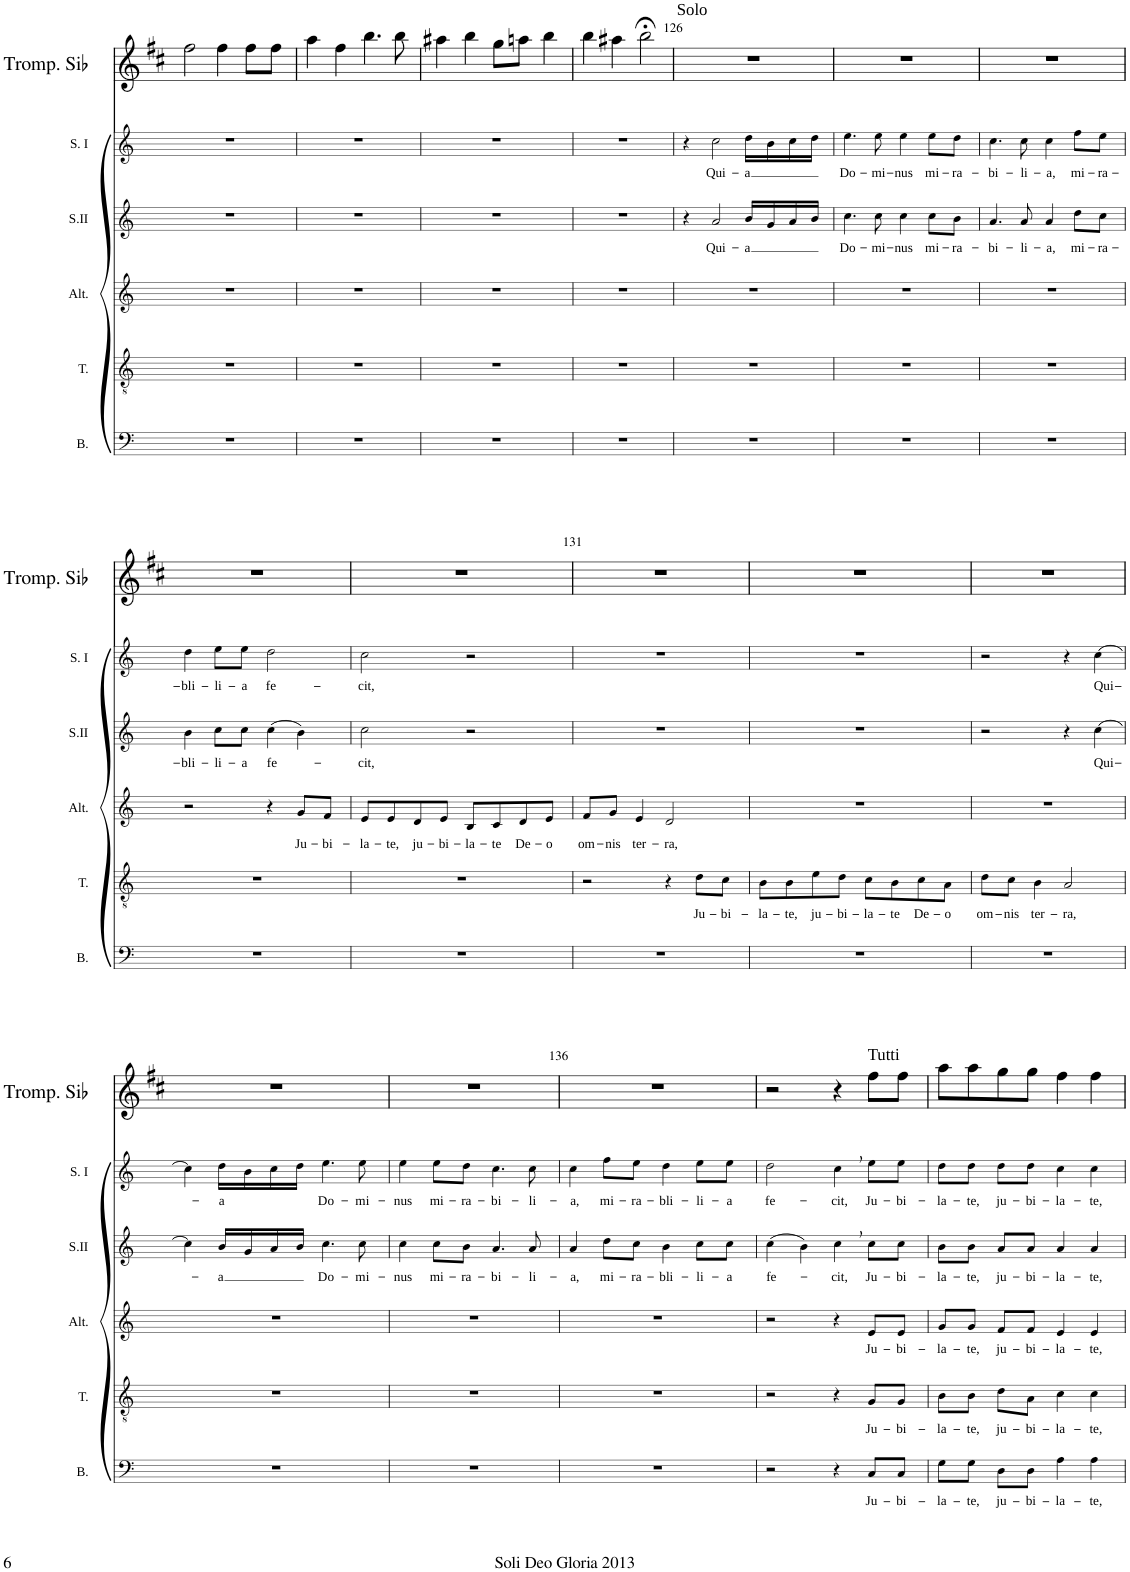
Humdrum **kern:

**kern	**text	**kern	**text	**kern	**text	**kern	**text	**kern	**text	**kern
*part6	*part6	*part5	*part5	*part4	*part4	*part3	*part3	*part2	*part2	*part1
*staff6	*staff6	*staff5	*staff5	*staff4	*staff4	*staff3	*staff3	*staff2	*staff2	*staff1
*I"Basse	*	*I"Ténor	*	*I"Alto	*	*I"Soprano II	*	*I"Soprane I	*	*I"Trompette en Sib
*I'B.	*	*I'T.	*	*I'Alt.	*	*I'S.II	*	*I'S. I	*	*I'Tromp. Sib
!!LO:PB:g=z
*clefF4	*	*clefGv2	*	*clefG2	*	*clefG2	*	*clefG2	*	*clefG2
*	*	*	*	*	*	*	*	*	*	*Trd1c2
*k[]	*	*k[]	*	*k[]	*	*k[]	*	*k[]	*	*k[f#c#]
*M4/4	*	*M4/4	*	*M4/4	*	*M4/4	*	*M4/4	*	*M4/4
*met(c)	*	*met(c)	*	*met(c)	*	*met(c)	*	*met(c)	*	*met(c)
=122	=122	=122	=122	=122	=122	=122	=122	=122	=122	=122
1r	.	1r	.	1r	.	1r	.	1r	.	2ff#\
.	.	.	.	.	.	.	.	.	.	4ff#\
.	.	.	.	.	.	.	.	.	.	8ff#\L
.	.	.	.	.	.	.	.	.	.	8ff#\J
=123	=123	=123	=123	=123	=123	=123	=123	=123	=123	=123
1r	.	1r	.	1r	.	1r	.	1r	.	4aa\
.	.	.	.	.	.	.	.	.	.	4ff#\
.	.	.	.	.	.	.	.	.	.	4.bb\
.	.	.	.	.	.	.	.	.	.	8bb\
=124	=124	=124	=124	=124	=124	=124	=124	=124	=124	=124
1r	.	1r	.	1r	.	1r	.	1r	.	4aa#X\
.	.	.	.	.	.	.	.	.	.	4bb\
.	.	.	.	.	.	.	.	.	.	8gg\L
.	.	.	.	.	.	.	.	.	.	8aan\J
.	.	.	.	.	.	.	.	.	.	4bb\
=125	=125	=125	=125	=125	=125	=125	=125	=125	=125	=125
1r	.	1r	.	1r	.	1r	.	1r	.	4bb\
.	.	.	.	.	.	.	.	.	.	4aa#X\
.	.	.	.	.	.	.	.	.	.	2bb;<\
=126	=126	=126	=126	=126	=126	=126	=126	=126	=126	=126
!	!	!	!	!	!	!	!	!	!	!LO:TX:a:t=Solo
1r	.	1r	.	1r	.	4r	.	4r	.	1r
!	!	!	!	!	!	!	!LO:LY:b	!	!LO:LY:b	!
.	.	.	.	.	.	2a/	Qui-	2cc\	Qui-	.
!	!	!	!	!	!	!	!LO:LY:b	!	!LO:LY:b	!
.	.	.	.	.	.	16b/LL	-a	16dd\LL	-a	.
.	.	.	.	.	.	16g/	.	16b\	.	.
.	.	.	.	.	.	16a/	.	16cc\	.	.
.	.	.	.	.	.	16b/JJ	.	16dd\JJ	.	.
=127	=127	=127	=127	=127	=127	=127	=127	=127	=127	=127
!	!	!	!	!	!	!	!LO:LY:b	!	!LO:LY:b	!
1r	.	1r	.	1r	.	4.cc\	Do-	4.ee\	Do-	1r
!	!	!	!	!	!	!	!LO:LY:b	!	!LO:LY:b	!
.	.	.	.	.	.	8cc\	-mi-	8ee\	-mi-	.
!	!	!	!	!	!	!	!LO:LY:b	!	!LO:LY:b	!
.	.	.	.	.	.	4cc\	-nus	4ee\	-nus	.
!	!	!	!	!	!	!	!LO:LY:b	!	!LO:LY:b	!
.	.	.	.	.	.	8cc\L	mi-	8ee\L	mi-	.
!	!	!	!	!	!	!	!LO:LY:b	!	!LO:LY:b	!
.	.	.	.	.	.	8b\J	-ra-	8dd\J	-ra-	.
=128	=128	=128	=128	=128	=128	=128	=128	=128	=128	=128
!	!	!	!	!	!	!	!LO:LY:b	!	!LO:LY:b	!
1r	.	1r	.	1r	.	4.a/	-bi-	4.cc\	-bi-	1r
!	!	!	!	!	!	!	!LO:LY:b	!	!LO:LY:b	!
.	.	.	.	.	.	8a/	-li-	8cc\	-li-	.
!	!	!	!	!	!	!	!LO:LY:b	!	!LO:LY:b	!
.	.	.	.	.	.	4a/	-a,	4cc\	-a,	.
!	!	!	!	!	!	!	!LO:LY:b	!	!LO:LY:b	!
.	.	.	.	.	.	8dd\L	mi-	8ff\L	mi-	.
!	!	!	!	!	!	!	!LO:LY:b	!	!LO:LY:b	!
.	.	.	.	.	.	8cc\J	-ra-	8ee\J	-ra-	.
!!LO:LB:g=z
=129	=129	=129	=129	=129	=129	=129	=129	=129	=129	=129
!	!	!	!	!	!	!	!LO:LY:b	!	!LO:LY:b	!
1r	.	1r	.	2r	.	4b\	-bli-	4dd\	-bli-	1r
!	!	!	!	!	!	!	!LO:LY:b	!	!LO:LY:b	!
.	.	.	.	.	.	8cc\L	-li-	8ee\L	-li-	.
!	!	!	!	!	!	!	!LO:LY:b	!	!LO:LY:b	!
.	.	.	.	.	.	8cc\J	-a	8ee\J	-a	.
!	!	!	!	!	!	!	!LO:LY:b	!	!LO:LY:b	!
.	.	.	.	4r	.	(4cc\	fe-	2dd\	fe-	.
!	!	!	!	!	!LO:LY:b	!	!	!	!	!
.	.	.	.	8g/L	Ju-	4b\)	.	.	.	.
!	!	!	!	!	!LO:LY:b	!	!	!	!	!
.	.	.	.	8f/J	-bi-	.	.	.	.	.
=130	=130	=130	=130	=130	=130	=130	=130	=130	=130	=130
!	!	!	!	!	!LO:LY:b	!	!LO:LY:b	!	!LO:LY:b	!
1r	.	1r	.	8e/L	-la-	2cc\	-cit,	2cc\	-cit,	1r
!	!	!	!	!	!LO:LY:b	!	!	!	!	!
.	.	.	.	8e/	-te,	.	.	.	.	.
!	!	!	!	!	!LO:LY:b	!	!	!	!	!
.	.	.	.	8d/	ju-	.	.	.	.	.
!	!	!	!	!	!LO:LY:b	!	!	!	!	!
.	.	.	.	8e/J	-bi-	.	.	.	.	.
!	!	!	!	!	!LO:LY:b	!	!	!	!	!
.	.	.	.	8B/L	-la-	2r	.	2r	.	.
!	!	!	!	!	!LO:LY:b	!	!	!	!	!
.	.	.	.	8c/	-te	.	.	.	.	.
!	!	!	!	!	!LO:LY:b	!	!	!	!	!
.	.	.	.	8d/	De-	.	.	.	.	.
!	!	!	!	!	!LO:LY:b	!	!	!	!	!
.	.	.	.	8e/J	-o	.	.	.	.	.
=131	=131	=131	=131	=131	=131	=131	=131	=131	=131	=131
!	!	!	!	!	!LO:LY:b	!	!	!	!	!
1r	.	2r	.	8f/L	om-	1r	.	1r	.	1r
!	!	!	!	!	!LO:LY:b	!	!	!	!	!
.	.	.	.	8g/J	-nis	.	.	.	.	.
!	!	!	!	!	!LO:LY:b	!	!	!	!	!
.	.	.	.	4e/	ter-	.	.	.	.	.
!	!	!	!	!	!LO:LY:b	!	!	!	!	!
.	.	4r	.	2d/	-ra,	.	.	.	.	.
!	!	!	!LO:LY:b	!	!	!	!	!	!	!
.	.	8d\L	Ju-	.	.	.	.	.	.	.
!	!	!	!LO:LY:b	!	!	!	!	!	!	!
.	.	8c\J	-bi-	.	.	.	.	.	.	.
=132	=132	=132	=132	=132	=132	=132	=132	=132	=132	=132
!	!	!	!LO:LY:b	!	!	!	!	!	!	!
1r	.	8B\L	-la-	1r	.	1r	.	1r	.	1r
!	!	!	!LO:LY:b	!	!	!	!	!	!	!
.	.	8B\	-te,	.	.	.	.	.	.	.
!	!	!	!LO:LY:b	!	!	!	!	!	!	!
.	.	8e\	ju-	.	.	.	.	.	.	.
!	!	!	!LO:LY:b	!	!	!	!	!	!	!
.	.	8d\J	-bi-	.	.	.	.	.	.	.
!	!	!	!LO:LY:b	!	!	!	!	!	!	!
.	.	8c\L	-la-	.	.	.	.	.	.	.
!	!	!	!LO:LY:b	!	!	!	!	!	!	!
.	.	8B\	-te	.	.	.	.	.	.	.
!	!	!	!LO:LY:b	!	!	!	!	!	!	!
.	.	8c\	De-	.	.	.	.	.	.	.
!	!	!	!LO:LY:b	!	!	!	!	!	!	!
.	.	8A\J	-o	.	.	.	.	.	.	.
=133	=133	=133	=133	=133	=133	=133	=133	=133	=133	=133
!	!	!	!LO:LY:b	!	!	!	!	!	!	!
1r	.	8d\L	om-	1r	.	2r	.	2r	.	1r
!	!	!	!LO:LY:b	!	!	!	!	!	!	!
.	.	8c\J	-nis	.	.	.	.	.	.	.
!	!	!	!LO:LY:b	!	!	!	!	!	!	!
.	.	4B\	ter-	.	.	.	.	.	.	.
!	!	!	!LO:LY:b	!	!	!	!	!	!	!
.	.	2A/	-ra,	.	.	4r	.	4r	.	.
!	!	!	!	!	!	!	!LO:LY:b	!	!LO:LY:b	!
.	.	.	.	.	.	[4cc\	Qui-	[4cc\	Qui-	.
!!LO:LB:g=z
=134	=134	=134	=134	=134	=134	=134	=134	=134	=134	=134
1r	.	1r	.	1r	.	4cc\]	.	4cc\]	.	1r
!	!	!	!	!	!	!	!LO:LY:b	!	!LO:LY:b	!
.	.	.	.	.	.	16b/LL	-a	16dd\LL	-a	.
.	.	.	.	.	.	16g/	.	16b\	.	.
.	.	.	.	.	.	16a/	.	16cc\	.	.
.	.	.	.	.	.	16b/JJ	.	16dd\JJ	.	.
!	!	!	!	!	!	!	!LO:LY:b	!	!LO:LY:b	!
.	.	.	.	.	.	4.cc\	Do-	4.ee\	Do-	.
!	!	!	!	!	!	!	!LO:LY:b	!	!LO:LY:b	!
.	.	.	.	.	.	8cc\	-mi-	8ee\	-mi-	.
=135	=135	=135	=135	=135	=135	=135	=135	=135	=135	=135
!	!	!	!	!	!	!	!LO:LY:b	!	!LO:LY:b	!
1r	.	1r	.	1r	.	4cc\	-nus	4ee\	-nus	1r
!	!	!	!	!	!	!	!LO:LY:b	!	!LO:LY:b	!
.	.	.	.	.	.	8cc\L	mi-	8ee\L	mi-	.
!	!	!	!	!	!	!	!LO:LY:b	!	!LO:LY:b	!
.	.	.	.	.	.	8b\J	-ra-	8dd\J	-ra-	.
!	!	!	!	!	!	!	!LO:LY:b	!	!LO:LY:b	!
.	.	.	.	.	.	4.a/	-bi-	4.cc\	-bi-	.
!	!	!	!	!	!	!	!LO:LY:b	!	!LO:LY:b	!
.	.	.	.	.	.	8a/	-li-	8cc\	-li-	.
=136	=136	=136	=136	=136	=136	=136	=136	=136	=136	=136
!	!	!	!	!	!	!	!LO:LY:b	!	!LO:LY:b	!
1r	.	1r	.	1r	.	4a/	-a,	4cc\	-a,	1r
!	!	!	!	!	!	!	!LO:LY:b	!	!LO:LY:b	!
.	.	.	.	.	.	8dd\L	mi-	8ff\L	mi-	.
!	!	!	!	!	!	!	!LO:LY:b	!	!LO:LY:b	!
.	.	.	.	.	.	8cc\J	-ra-	8ee\J	-ra-	.
!	!	!	!	!	!	!	!LO:LY:b	!	!LO:LY:b	!
.	.	.	.	.	.	4b\	-bli-	4dd\	-bli-	.
!	!	!	!	!	!	!	!LO:LY:b	!	!LO:LY:b	!
.	.	.	.	.	.	8cc\L	-li-	8ee\L	-li-	.
!	!	!	!	!	!	!	!LO:LY:b	!	!LO:LY:b	!
.	.	.	.	.	.	8cc\J	-a	8ee\J	-a	.
=137	=137	=137	=137	=137	=137	=137	=137	=137	=137	=137
!	!	!	!	!	!	!	!LO:LY:b	!	!LO:LY:b	!
2r	.	2r	.	2r	.	(4cc\	fe-	2dd\	fe-	2r
.	.	.	.	.	.	4b\)	.	.	.	.
!	!	!	!	!	!	!	!LO:LY:b	!	!LO:LY:b	!
4r	.	4r	.	4r	.	4cc,\	-cit,	4cc,\	-cit,	4r
!	!	!	!	!	!	!	!	!	!	!LO:TX:a:t=Tutti
!	!LO:LY:b	!	!LO:LY:b	!	!LO:LY:b	!	!LO:LY:b	!	!LO:LY:b	!
8C/L	Ju-	8G/L	Ju-	8e/L	Ju-	8cc\L	Ju-	8ee\L	Ju-	8ff#\L
!	!LO:LY:b	!	!LO:LY:b	!	!LO:LY:b	!	!LO:LY:b	!	!LO:LY:b	!
8C/J	-bi-	8G/J	-bi-	8e/J	-bi-	8cc\J	-bi-	8ee\J	-bi-	8ff#\J
=138	=138	=138	=138	=138	=138	=138	=138	=138	=138	=138
!	!LO:LY:b	!	!LO:LY:b	!	!LO:LY:b	!	!LO:LY:b	!	!LO:LY:b	!
8G\L	-la-	8B\L	-la-	8g/L	-la-	8b\L	-la-	8dd\L	-la-	8aa\L
!	!LO:LY:b	!	!LO:LY:b	!	!LO:LY:b	!	!LO:LY:b	!	!LO:LY:b	!
8G\J	-te,	8B\J	-te,	8g/J	-te,	8b\J	-te,	8dd\J	-te,	8aa\
!	!LO:LY:b	!	!LO:LY:b	!	!LO:LY:b	!	!LO:LY:b	!	!LO:LY:b	!
8D\L	ju-	8d\L	ju-	8f/L	ju-	8a/L	ju-	8dd\L	ju-	8gg\
!	!LO:LY:b	!	!LO:LY:b	!	!LO:LY:b	!	!LO:LY:b	!	!LO:LY:b	!
8D\J	-bi-	8A\J	-bi-	8f/J	-bi-	8a/J	-bi-	8dd\J	-bi-	8gg\J
!	!LO:LY:b	!	!LO:LY:b	!	!LO:LY:b	!	!LO:LY:b	!	!LO:LY:b	!
4A\	-la-	4c\	-la-	4e/	-la-	4a/	-la-	4cc\	-la-	4ff#\
!	!LO:LY:b	!	!LO:LY:b	!	!LO:LY:b	!	!LO:LY:b	!	!LO:LY:b	!
4A\	-te,	4c\	-te,	4e/	-te,	4a/	-te,	4cc\	-te,	4ff#\
=	=	=	=	=	=	=	=	=	=	=
*-	*-	*-	*-	*-	*-	*-	*-	*-	*-	*-
